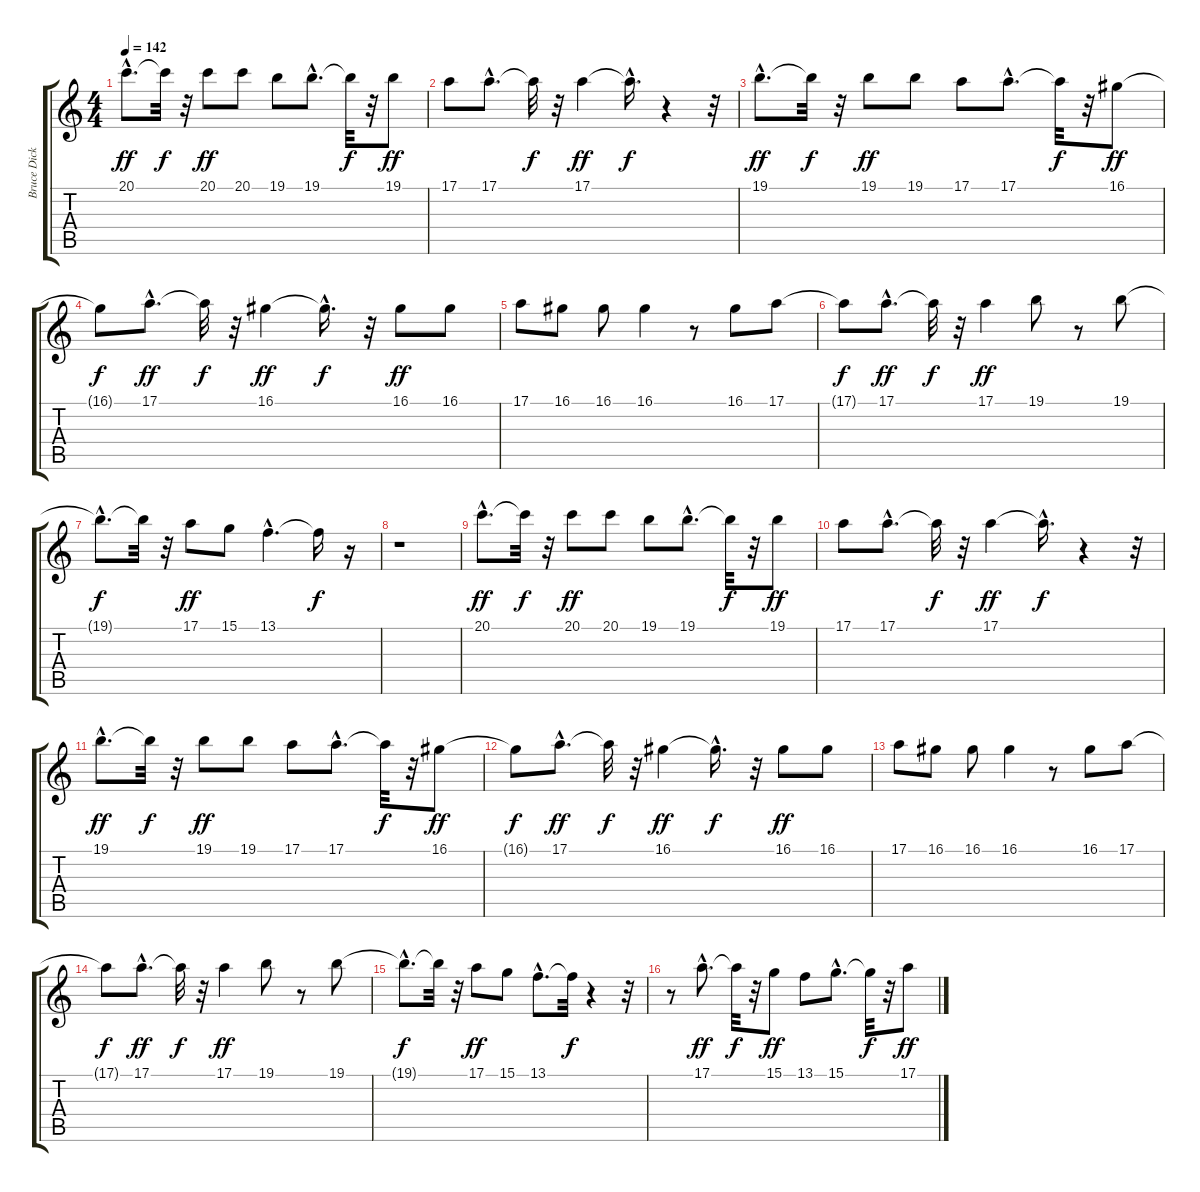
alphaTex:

\track ("Bruce Dickinson" "Bruce Dick") {instrument choiraahs}
\staff {score tabs}
\tuning (E4 B3 G3 D3 A2 E2) {hide}
\ts (4 4)
\tempo 142
\clef g2
\ks c
20.1{hac}.8{d dy ff} 20.1{t}.32{dy f} r.32 20.1.8{dy ff} 20.1.8 19.1.8 19.1{hac}.8{d} 19.1{t}.32{dy f} r.32 19.1.8{dy ff} |
17.1.8 17.1{hac}.8{d} 17.1{t}.32{dy f} r.32 17.1.4{dy ff} 17.1{hac t}.16{d dy f} r.4 r.32 |
19.1{hac}.8{d dy ff} 19.1{t}.32{dy f} r.32 19.1.8{dy ff} 19.1.8 17.1.8 17.1{hac}.8{d} 17.1{t}.32{dy f} r.32 16.1.8{dy ff} |
16.1{t}.8{dy f} 17.1{hac}.8{d dy ff} 17.1{t}.32{dy f} r.32 16.1.4{dy ff} 16.1{hac t}.16{d dy f} r.32 16.1.8{dy ff} 16.1.8 |
17.1.8 16.1.8 16.1.8 16.1.4 r.8 16.1.8 17.1.8 |
17.1{t}.8{dy f} 17.1{hac}.8{d dy ff} 17.1{t}.32{dy f} r.32 17.1.4{dy ff} 19.1.8 r.8 19.1.8 |
19.1{hac t}.8{d dy f} 19.1{t}.32 r.32 17.1.8{dy ff} 15.1.8 13.1{hac}.4{d} 13.1{t}.16{dy f} r.16 |
r.1 |
20.1{hac}.8{d dy ff} 20.1{t}.32{dy f} r.32 20.1.8{dy ff} 20.1.8 19.1.8 19.1{hac}.8{d} 19.1{t}.32{dy f} r.32 19.1.8{dy ff} |
17.1.8 17.1{hac}.8{d} 17.1{t}.32{dy f} r.32 17.1.4{dy ff} 17.1{hac t}.16{d dy f} r.4 r.32 |
19.1{hac}.8{d dy ff} 19.1{t}.32{dy f} r.32 19.1.8{dy ff} 19.1.8 17.1.8 17.1{hac}.8{d} 17.1{t}.32{dy f} r.32 16.1.8{dy ff} |
16.1{t}.8{dy f} 17.1{hac}.8{d dy ff} 17.1{t}.32{dy f} r.32 16.1.4{dy ff} 16.1{hac t}.16{d dy f} r.32 16.1.8{dy ff} 16.1.8 |
17.1.8 16.1.8 16.1.8 16.1.4 r.8 16.1.8 17.1.8 |
17.1{t}.8{dy f} 17.1{hac}.8{d dy ff} 17.1{t}.32{dy f} r.32 17.1.4{dy ff} 19.1.8 r.8 19.1.8 |
19.1{hac t}.8{d dy f} 19.1{t}.32 r.32 17.1.8{dy ff} 15.1.8 13.1{hac}.8{d} 13.1{t}.32{dy f} r.4 r.32 |
r.8 17.1{hac}.8{d dy ff} 17.1{t}.32{dy f} r.32 15.1.8{dy ff} 13.1.8 15.1{hac}.8{d} 15.1{t}.32{dy f} r.32 17.1.8{dy ff}
